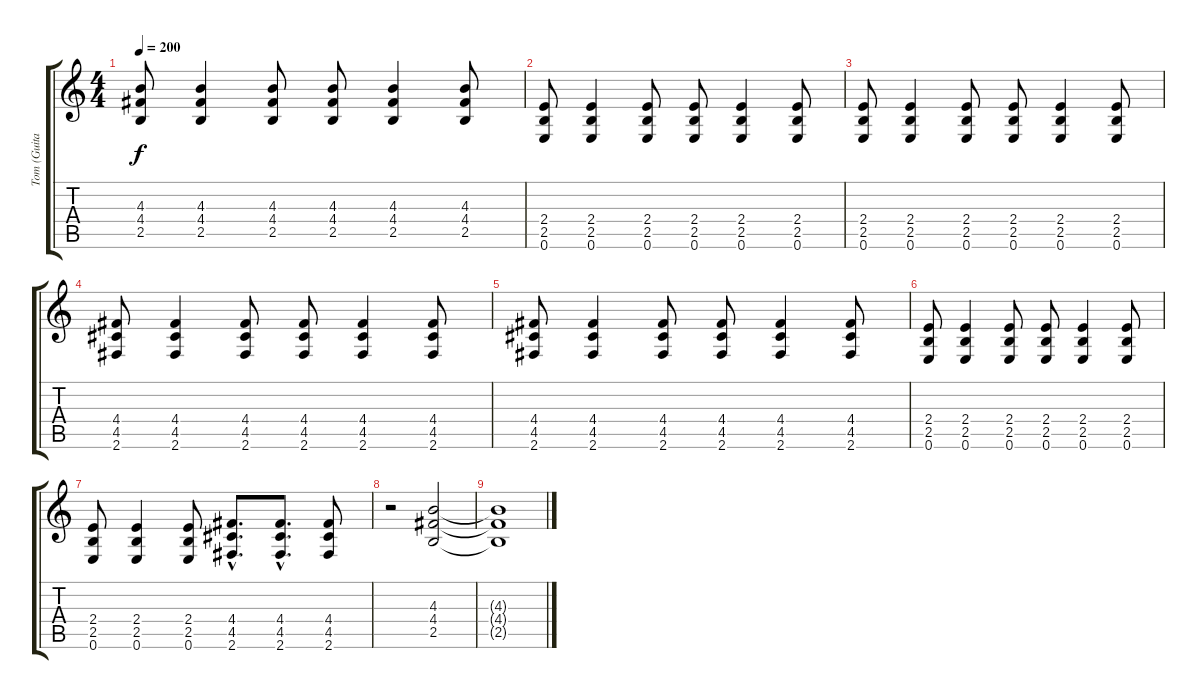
\track ("Tom (Guitar 2)" "Tom (Guita") {instrument distortionguitar}
\staff {score tabs}
\tuning (E4 B3 G3 D3 A2 E2) {hide}
\ts (4 4)
\tempo 200
\clef g2
\ks c
(4.3 4.4 2.5).8{dy f} (4.3 4.4 2.5).4 (4.3 4.4 2.5).8 (4.3 4.4 2.5).8 (4.3 4.4 2.5).4 (4.3 4.4 2.5).8 |
(2.4 2.5 0.6).8 (2.4 2.5 0.6).4 (2.4 2.5 0.6).8 (2.4 2.5 0.6).8 (2.4 2.5 0.6).4 (2.4 2.5 0.6).8 |
(2.4 2.5 0.6).8 (2.4 2.5 0.6).4 (2.4 2.5 0.6).8 (2.4 2.5 0.6).8 (2.4 2.5 0.6).4 (2.4 2.5 0.6).8 |
(4.4 4.5 2.6).8 (4.4 4.5 2.6).4 (4.4 4.5 2.6).8 (4.4 4.5 2.6).8 (4.4 4.5 2.6).4 (4.4 4.5 2.6).8 |
(4.4 4.5 2.6).8 (4.4 4.5 2.6).4 (4.4 4.5 2.6).8 (4.4 4.5 2.6).8 (4.4 4.5 2.6).4 (4.4 4.5 2.6).8 |
(2.4 2.5 0.6).8 (2.4 2.5 0.6).4 (2.4 2.5 0.6).8 (2.4 2.5 0.6).8 (2.4 2.5 0.6).4 (2.4 2.5 0.6).8 |
(2.4 2.5 0.6).8 (2.4 2.5 0.6).4 (2.4 2.5 0.6).8 (4.4{hac} 4.5{hac} 2.6{hac}).8{d} (4.4{hac} 4.5{hac} 2.6{hac}).8{d} (4.4 4.5 2.6).8 |
r.2 (4.3 4.4 2.5).2 |
(4.3{t} 4.4{t} 2.5{t}).1
